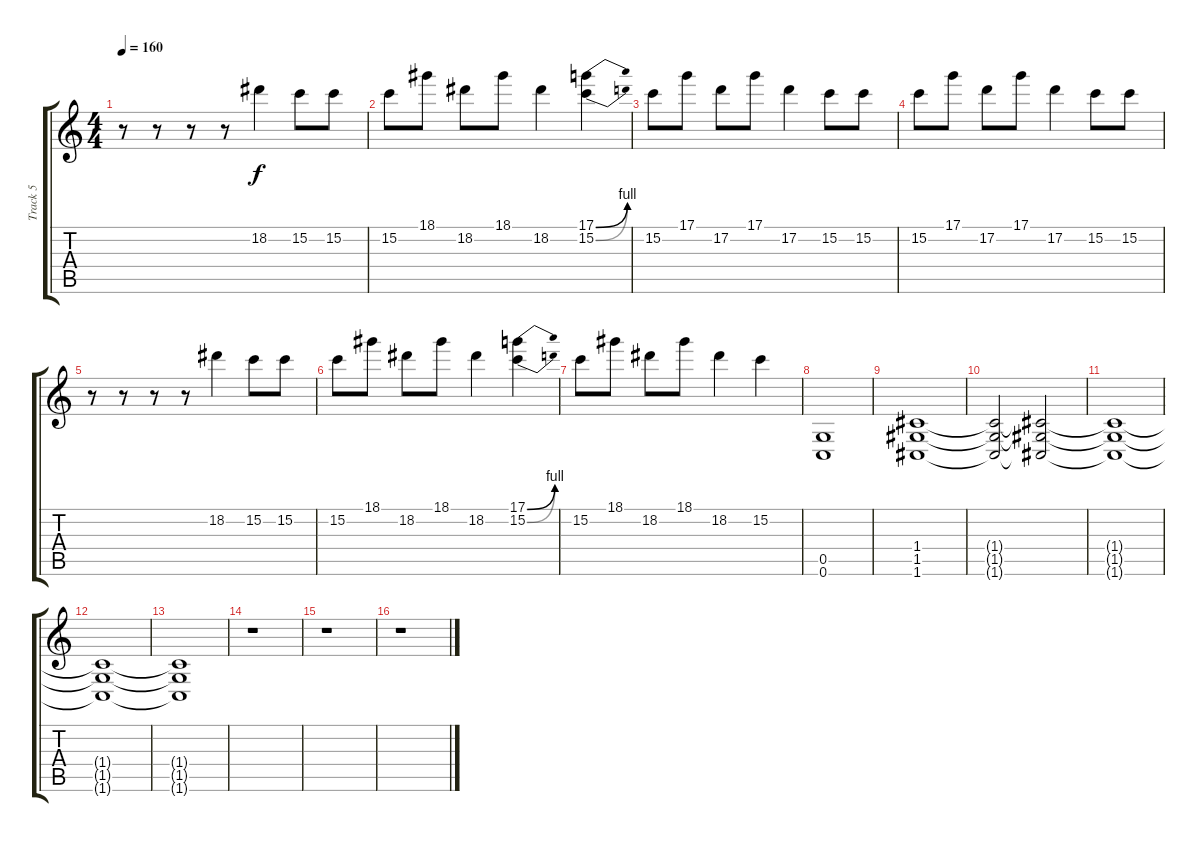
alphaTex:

\track ("Track 5" "Track 5") {instrument distortionguitar}
\staff {score tabs}
\tuning (D4 A3 F3 C3 G2 C2) {hide}
\ts (4 4)
\tempo 160
\clef g2
\ks c
r.8{dy f} r.8 r.8 r.8 18.2.4 15.2.8 15.2.8 |
15.2.8 18.1.8 18.2.8 18.1.8 18.2.4 (17.1{be (bend 0 0 60 4)} 15.2{be (bend 0 0 60 4)}).4 |
15.2.8 17.1.8 17.2.8 17.1.8 17.2.4 15.2.8 15.2.8 |
15.2.8 17.1.8 17.2.8 17.1.8 17.2.4 15.2.8 15.2.8 |
r.8 r.8 r.8 r.8 18.2.4 15.2.8 15.2.8 |
15.2.8 18.1.8 18.2.8 18.1.8 18.2.4 (17.1{be (bend 0 0 60 4)} 15.2{be (bend 0 0 60 4)}).4 |
15.2.8 18.1.8 18.2.8 18.1.8 18.2.4 15.2.4 |
(0.5 0.6).1 |
(1.4 1.5 1.6).1 |
(1.4{t} 1.5{t} 1.6{t}).2 (1.4{t} 1.5{t} 1.6{t}).2 |
(1.4{t} 1.5{t} 1.6{t}).1 |
(1.4{t} 1.5{t} 1.6{t}).1 |
(1.4{t} 1.5{t} 1.6{t}).1 |
r.1 |
r.1 |
r.1
